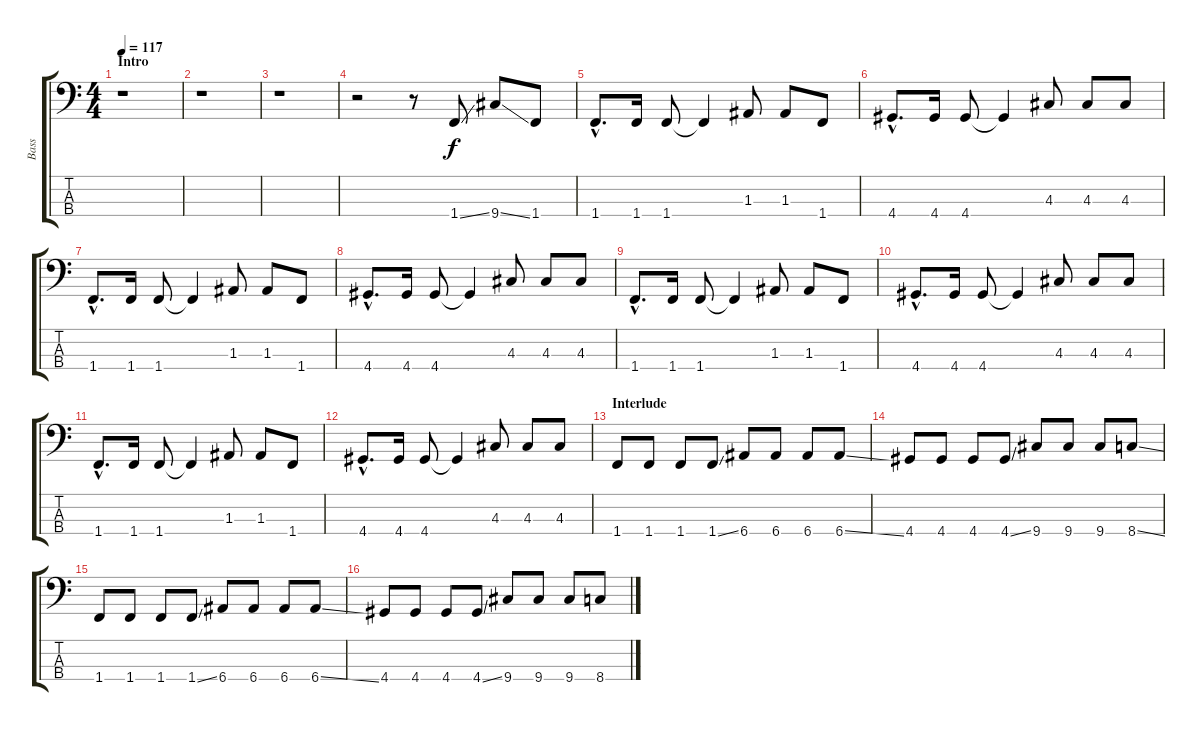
\track ("Bass" "Bass") {instrument electricbassfinger}
\staff {score tabs}
\tuning (G2 D2 A1 E1) {hide}
\ts (4 4)
\section ("" "Intro")
\tempo 117
\clef f4
\ks c
r.1{dy f instrument electricbassfinger} |
r.1 |
r.1 |
r.2 r.8 1.4{ss}.8 9.4{ss}.8 1.4.8 |
1.4{hac}.8{d} 1.4.16 1.4.8 1.4{t}.4 1.3.8 1.3.8 1.4.8 |
4.4{hac}.8{d} 4.4.16 4.4.8 4.4{t}.4 4.3.8 4.3.8 4.3.8 |
1.4{hac}.8{d} 1.4.16 1.4.8 1.4{t}.4 1.3.8 1.3.8 1.4.8 |
4.4{hac}.8{d} 4.4.16 4.4.8 4.4{t}.4 4.3.8 4.3.8 4.3.8 |
1.4{hac}.8{d} 1.4.16 1.4.8 1.4{t}.4 1.3.8 1.3.8 1.4.8 |
4.4{hac}.8{d} 4.4.16 4.4.8 4.4{t}.4 4.3.8 4.3.8 4.3.8 |
1.4{hac}.8{d} 1.4.16 1.4.8 1.4{t}.4 1.3.8 1.3.8 1.4.8 |
4.4{hac}.8{d} 4.4.16 4.4.8 4.4{t}.4 4.3.8 4.3.8 4.3.8 |
\section ("" "Interlude")
1.4.8 1.4.8 1.4.8 1.4{ss}.8 6.4.8 6.4.8 6.4.8 6.4{ss}.8 |
4.4.8 4.4.8 4.4.8 4.4{ss}.8 9.4.8 9.4.8 9.4.8 8.4{ss}.8 |
1.4.8 1.4.8 1.4.8 1.4{ss}.8 6.4.8 6.4.8 6.4.8 6.4{ss}.8 |
4.4.8 4.4.8 4.4.8 4.4{ss}.8 9.4.8 9.4.8 9.4.8 8.4{ss}.8
